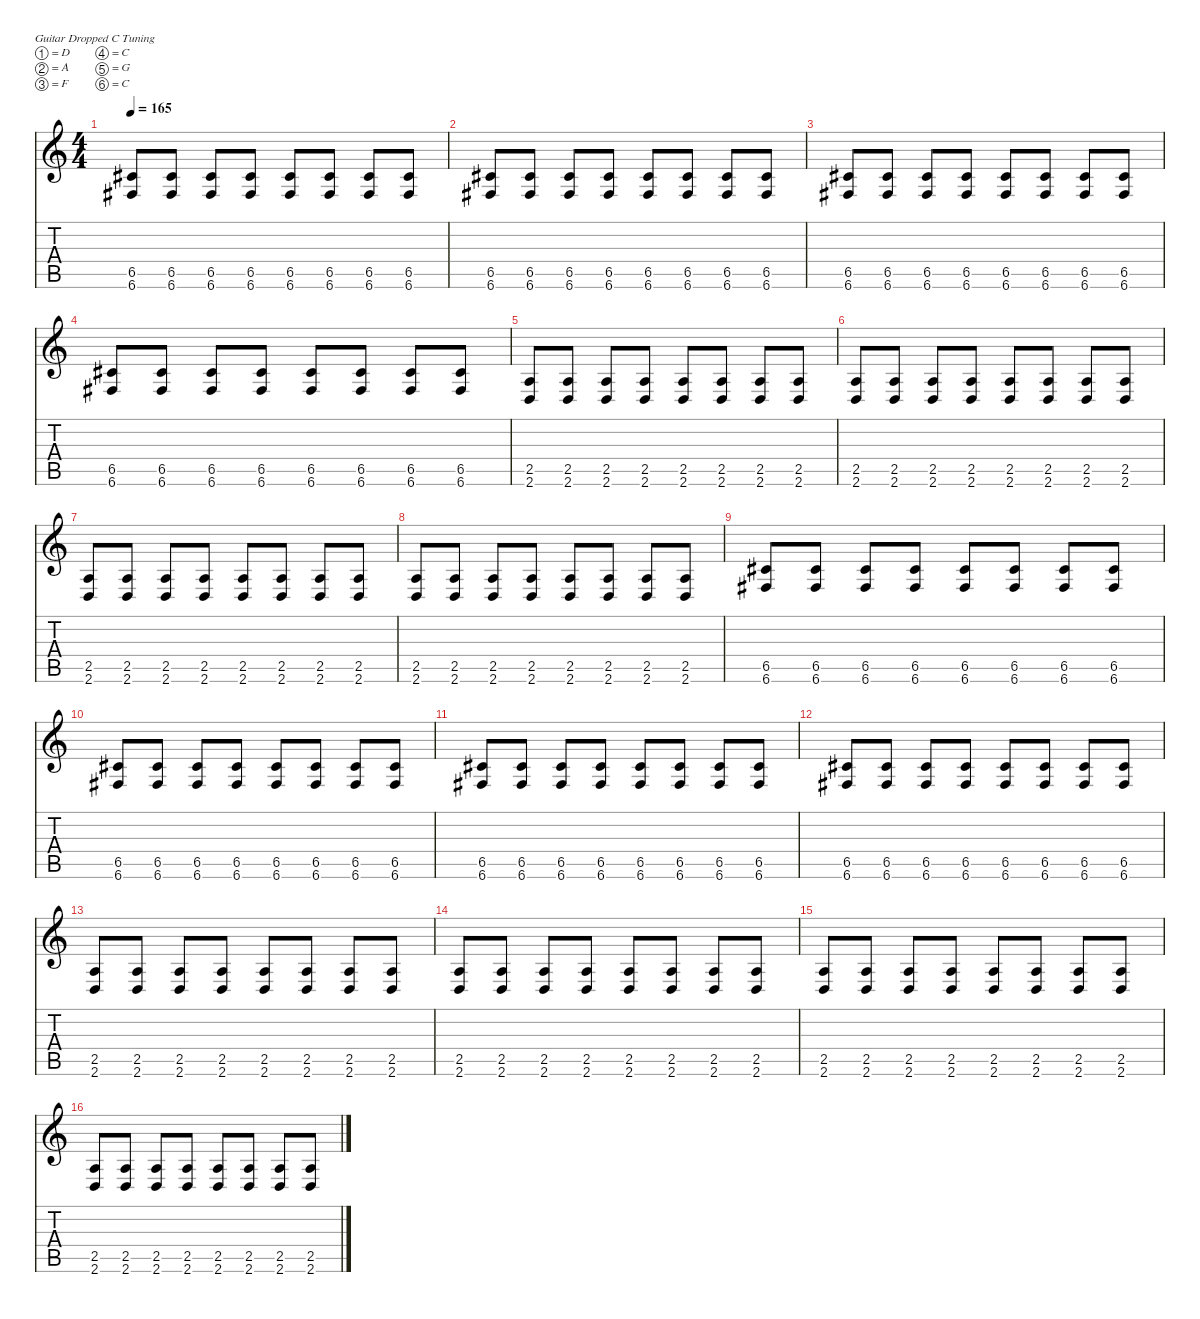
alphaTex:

\defaultSystemsLayout 4
\hideDynamics
\bracketExtendMode nobrackets
\singleTrackTrackNamePolicy hidden
\multiTrackTrackNamePolicy hidden
\firstSystemTrackNameMode fullname
\firstSystemTrackNameOrientation horizontal
\otherSystemsTrackNameOrientation horizontal
\track ("Devin Townsend (Guitar 1)" "dist.guit.") {mute instrument distortionguitar}
\staff {score tabs}
\tuning (D4 A3 F3 C3 G2 C2)
\ts (4 4)
\tempo 165
\clef g2
\ks c
(6.5{acc #} 6.6{acc #}).8{dy f instrument distortionguitar beam Up} (6.5{acc #} 6.6{acc #}).8{beam Up} (6.5{acc #} 6.6{acc #}).8{beam Up} (6.5{acc #} 6.6{acc #}).8{beam Up} (6.5{acc #} 6.6{acc #}).8{beam Up} (6.5{acc #} 6.6{acc #}).8{beam Up} (6.5{acc #} 6.6{acc #}).8{beam Up} (6.5{acc #} 6.6{acc #}).8{beam Up} |
(6.5{acc #} 6.6{acc #}).8{beam Up} (6.5{acc #} 6.6{acc #}).8{beam Up} (6.5{acc #} 6.6{acc #}).8{beam Up} (6.5{acc #} 6.6{acc #}).8{beam Up} (6.5{acc #} 6.6{acc #}).8{beam Up} (6.5{acc #} 6.6{acc #}).8{beam Up} (6.5{acc #} 6.6{acc #}).8{beam Up} (6.5{acc #} 6.6{acc #}).8{beam Up} |
(6.5{acc #} 6.6{acc #}).8{beam Up} (6.5{acc #} 6.6{acc #}).8{beam Up} (6.5{acc #} 6.6{acc #}).8{beam Up} (6.5{acc #} 6.6{acc #}).8{beam Up} (6.5{acc #} 6.6{acc #}).8{beam Up} (6.5{acc #} 6.6{acc #}).8{beam Up} (6.5{acc #} 6.6{acc #}).8{beam Up} (6.5{acc #} 6.6{acc #}).8{beam Up} |
(6.5{acc #} 6.6{acc #}).8{beam Up} (6.5{acc #} 6.6{acc #}).8{beam Up} (6.5{acc #} 6.6{acc #}).8{beam Up} (6.5{acc #} 6.6{acc #}).8{beam Up} (6.5{acc #} 6.6{acc #}).8{beam Up} (6.5{acc #} 6.6{acc #}).8{beam Up} (6.5{acc #} 6.6{acc #}).8{beam Up} (6.5{acc #} 6.6{acc #}).8{beam Up} |
(2.5 2.6).8{beam Up} (2.5 2.6).8{beam Up} (2.5 2.6).8{beam Up} (2.5 2.6).8{beam Up} (2.5 2.6).8{beam Up} (2.5 2.6).8{beam Up} (2.5 2.6).8{beam Up} (2.5 2.6).8{beam Up} |
(2.5 2.6).8{beam Up} (2.5 2.6).8{beam Up} (2.5 2.6).8{beam Up} (2.5 2.6).8{beam Up} (2.5 2.6).8{beam Up} (2.5 2.6).8{beam Up} (2.5 2.6).8{beam Up} (2.5 2.6).8{beam Up} |
(2.5 2.6).8{beam Up} (2.5 2.6).8{beam Up} (2.5 2.6).8{beam Up} (2.5 2.6).8{beam Up} (2.5 2.6).8{beam Up} (2.5 2.6).8{beam Up} (2.5 2.6).8{beam Up} (2.5 2.6).8{beam Up} |
(2.5 2.6).8{beam Up} (2.5 2.6).8{beam Up} (2.5 2.6).8{beam Up} (2.5 2.6).8{beam Up} (2.5 2.6).8{beam Up} (2.5 2.6).8{beam Up} (2.5 2.6).8{beam Up} (2.5 2.6).8{beam Up} |
(6.5{acc #} 6.6{acc #}).8{instrument distortionguitar beam Up} (6.5{acc #} 6.6{acc #}).8{beam Up} (6.5{acc #} 6.6{acc #}).8{beam Up} (6.5{acc #} 6.6{acc #}).8{beam Up} (6.5{acc #} 6.6{acc #}).8{beam Up} (6.5{acc #} 6.6{acc #}).8{beam Up} (6.5{acc #} 6.6{acc #}).8{beam Up} (6.5{acc #} 6.6{acc #}).8{beam Up} |
(6.5{acc #} 6.6{acc #}).8{beam Up} (6.5{acc #} 6.6{acc #}).8{beam Up} (6.5{acc #} 6.6{acc #}).8{beam Up} (6.5{acc #} 6.6{acc #}).8{beam Up} (6.5{acc #} 6.6{acc #}).8{beam Up} (6.5{acc #} 6.6{acc #}).8{beam Up} (6.5{acc #} 6.6{acc #}).8{beam Up} (6.5{acc #} 6.6{acc #}).8{beam Up} |
(6.5{acc #} 6.6{acc #}).8{beam Up} (6.5{acc #} 6.6{acc #}).8{beam Up} (6.5{acc #} 6.6{acc #}).8{beam Up} (6.5{acc #} 6.6{acc #}).8{beam Up} (6.5{acc #} 6.6{acc #}).8{beam Up} (6.5{acc #} 6.6{acc #}).8{beam Up} (6.5{acc #} 6.6{acc #}).8{beam Up} (6.5{acc #} 6.6{acc #}).8{beam Up} |
(6.5{acc #} 6.6{acc #}).8{beam Up} (6.5{acc #} 6.6{acc #}).8{beam Up} (6.5{acc #} 6.6{acc #}).8{beam Up} (6.5{acc #} 6.6{acc #}).8{beam Up} (6.5{acc #} 6.6{acc #}).8{beam Up} (6.5{acc #} 6.6{acc #}).8{beam Up} (6.5{acc #} 6.6{acc #}).8{beam Up} (6.5{acc #} 6.6{acc #}).8{beam Up} |
(2.5 2.6).8{beam Up} (2.5 2.6).8{beam Up} (2.5 2.6).8{beam Up} (2.5 2.6).8{beam Up} (2.5 2.6).8{beam Up} (2.5 2.6).8{beam Up} (2.5 2.6).8{beam Up} (2.5 2.6).8{beam Up} |
(2.5 2.6).8{beam Up} (2.5 2.6).8{beam Up} (2.5 2.6).8{beam Up} (2.5 2.6).8{beam Up} (2.5 2.6).8{beam Up} (2.5 2.6).8{beam Up} (2.5 2.6).8{beam Up} (2.5 2.6).8{beam Up} |
(2.5 2.6).8{beam Up} (2.5 2.6).8{beam Up} (2.5 2.6).8{beam Up} (2.5 2.6).8{beam Up} (2.5 2.6).8{beam Up} (2.5 2.6).8{beam Up} (2.5 2.6).8{beam Up} (2.5 2.6).8{beam Up} |
(2.5 2.6).8{beam Up} (2.5 2.6).8{beam Up} (2.5 2.6).8{beam Up} (2.5 2.6).8{beam Up} (2.5 2.6).8{beam Up} (2.5 2.6).8{beam Up} (2.5 2.6).8{beam Up} (2.5 2.6).8{beam Up}
